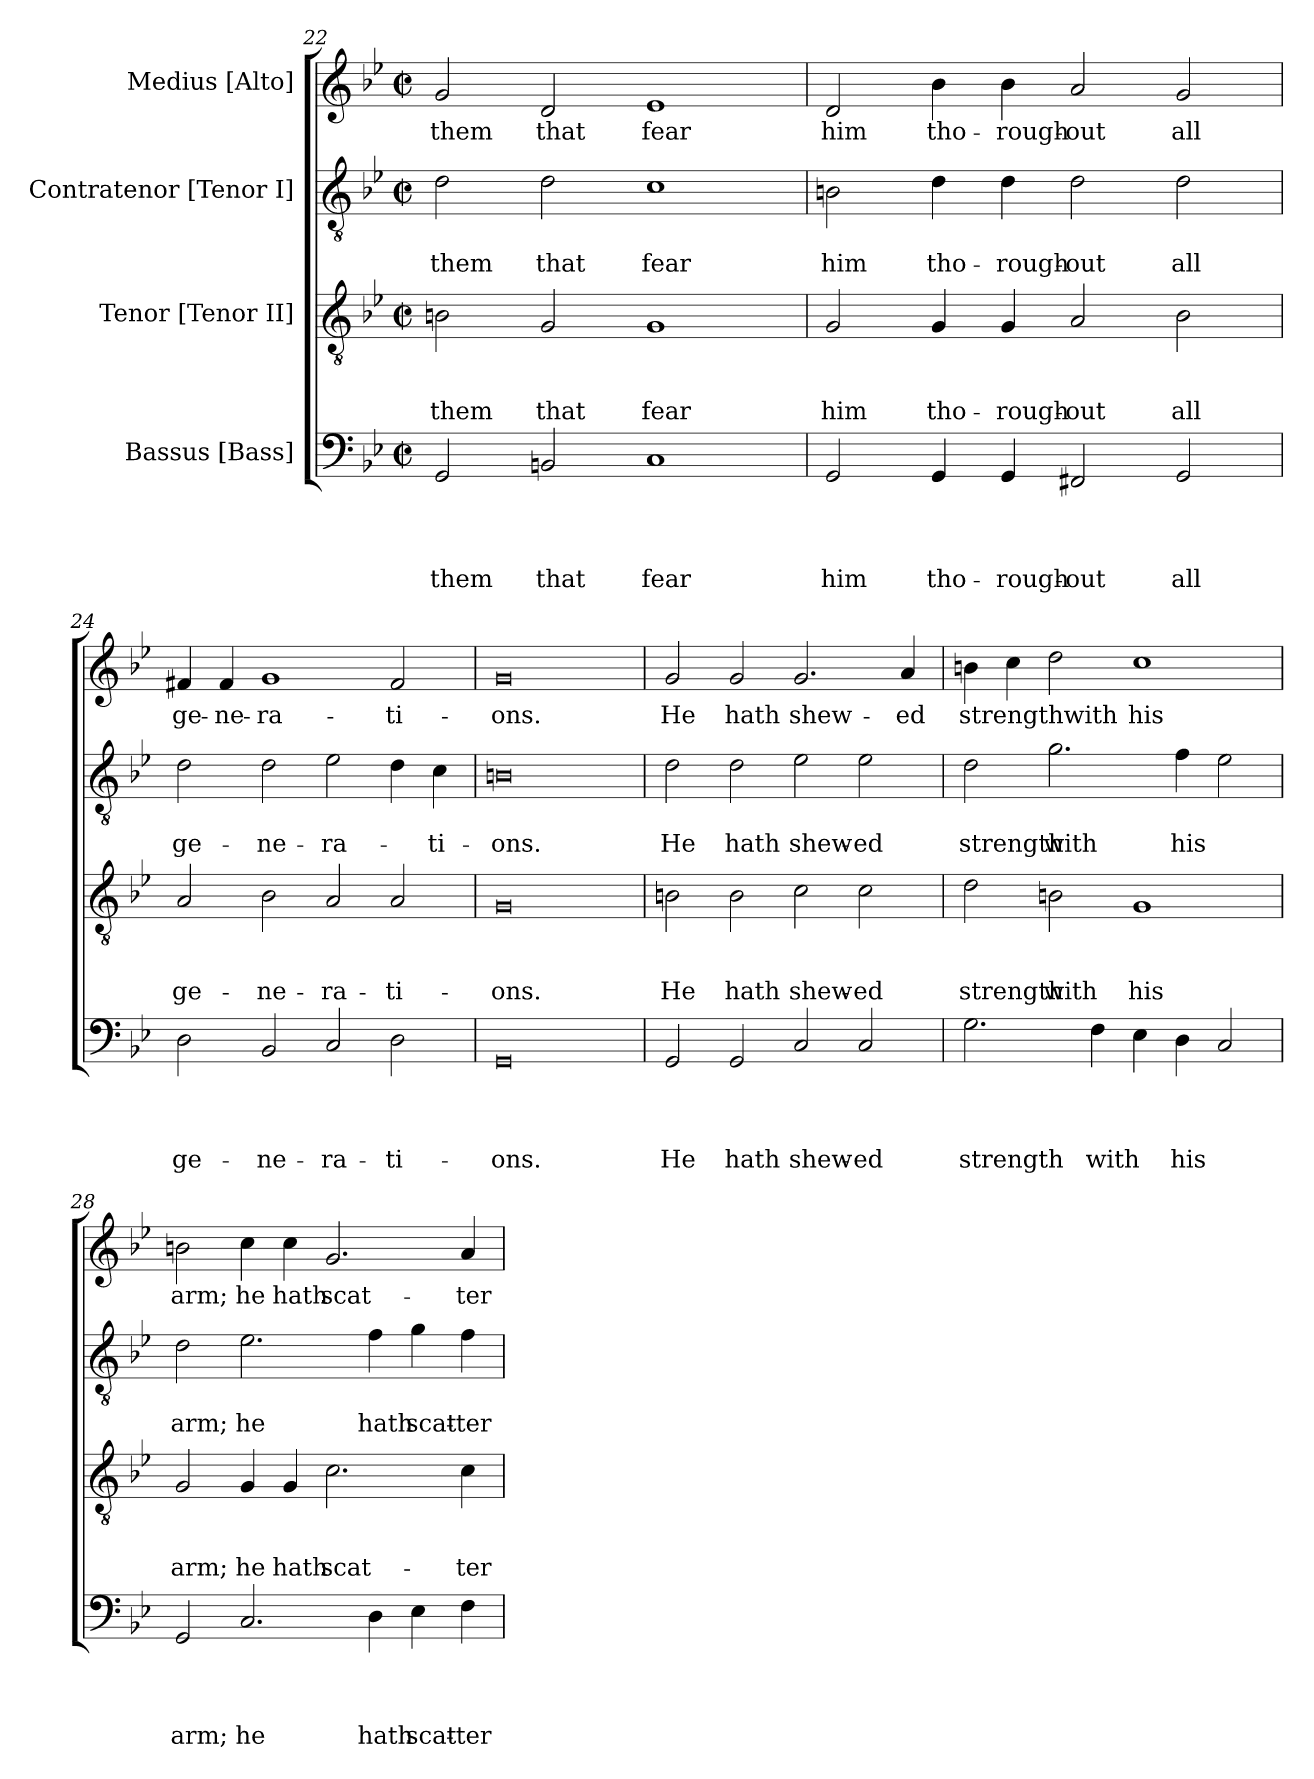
**kern	**text	**text	**text	**text	**kern	**text	**text	**text	**kern	**text	**text	**kern	**text
*part4	*part4	*part4	*part4	*part4	*part3	*part3	*part3	*part3	*part2	*part2	*part2	*part1	*part1
*staff4	*staff4	*staff4	*staff4	*staff4	*staff3	*staff3	*staff3	*staff3	*staff2	*staff2	*staff2	*staff1	*staff1
*I"Bassus [Bass]	*	*	*	*	*I"Tenor [Tenor II]	*	*	*	*I"Contratenor [Tenor I]	*	*	*I"Medius [Alto]	*
!!LO:LB:g=z
*clefF4	*	*	*	*	*clefGv2	*	*	*	*clefGv2	*	*	*clefG2	*
*k[b-e-]	*	*	*	*	*k[b-e-]	*	*	*	*k[b-e-]	*	*	*k[b-e-]	*
*B-:	*	*	*	*	*B-:	*	*	*	*B-:	*	*	*B-:	*
*M2/2	*	*	*	*	*M2/2	*	*	*	*M2/2	*	*	*M2/2	*
*met(c|)	*	*	*	*	*met(c|)	*	*	*	*met(c|)	*	*	*met(c|)	*
=22	=22	=22	=22	=22	=22	=22	=22	=22	=22	=22	=22	=22	=22
!	!	!	!	!LO:LY:b	!	!	!	!LO:LY:b	!	!	!LO:LY:b	!	!LO:LY:b
2GG/	.	.	.	them	2Bn\	.	.	them	2d\	.	them	2g/	them
!	!	!	!	!LO:LY:b	!	!	!	!LO:LY:b	!	!	!LO:LY:b	!	!LO:LY:b
2BBn/	.	.	.	that	2G/	.	.	that	2d\	.	that	2d/	that
!	!	!	!	!LO:LY:b	!	!	!	!LO:LY:b	!	!	!LO:LY:b	!	!LO:LY:b
1C	.	.	.	fear	1G	.	.	fear	1c	.	fear	1e-	fear
=23	=23	=23	=23	=23	=23	=23	=23	=23	=23	=23	=23	=23	=23
!	!	!	!	!LO:LY:b	!	!	!	!LO:LY:b	!	!	!LO:LY:b	!	!LO:LY:b
2GG/	.	.	.	him	2G/	.	.	him	2Bn\	.	him	2d/	him
!	!	!	!	!LO:LY:b	!	!	!	!LO:LY:b	!	!	!LO:LY:b	!	!LO:LY:b
4GG/	.	.	.	tho-	4G/	.	.	tho-	4d\	.	tho-	4b-\	tho-
!	!	!	!	!LO:LY:b	!	!	!	!LO:LY:b	!	!	!LO:LY:b	!	!LO:LY:b
4GG/	.	.	.	-rough-	4G/	.	.	-rough-	4d\	.	-rough-	4b-\	-rough-
!	!	!	!	!LO:LY:b	!	!	!	!LO:LY:b	!	!	!LO:LY:b	!	!LO:LY:b
2FF#X/	.	.	.	-out	2A/	.	.	-out	2d\	.	-out	2a/	-out
!	!	!	!	!LO:LY:b	!	!	!	!LO:LY:b	!	!	!LO:LY:b	!	!LO:LY:b
2GG/	.	.	.	all	2B-\	.	.	all	2d\	.	all	2g/	all
=24	=24	=24	=24	=24	=24	=24	=24	=24	=24	=24	=24	=24	=24
!	!	!	!	!LO:LY:b	!	!	!	!LO:LY:b	!	!	!LO:LY:b	!	!LO:LY:b
2D\	.	.	.	ge-	2A/	.	.	ge-	2d\	.	ge-	4f#X/	ge-
!	!	!	!	!	!	!	!	!	!	!	!	!	!LO:LY:b
.	.	.	.	.	.	.	.	.	.	.	.	4f#/	-ne-
!	!	!	!	!LO:LY:b	!	!	!	!LO:LY:b	!	!	!LO:LY:b	!	!LO:LY:b
2BB-/	.	.	.	-ne-	2B-\	.	.	-ne-	2d\	.	-ne-	1g	-ra-
!	!	!	!	!LO:LY:b	!	!	!	!LO:LY:b	!	!	!LO:LY:b	!	!
2C/	.	.	.	-ra-	2A/	.	.	-ra-	2e-\	.	-ra-	.	.
!	!	!	!	!LO:LY:b	!	!	!	!LO:LY:b	!	!	!	!	!LO:LY:b
2D\	.	.	.	-ti-	2A/	.	.	-ti-	4d\	.	.	2f#/	-ti-
!	!	!	!	!	!	!	!	!	!	!	!LO:LY:b	!	!
.	.	.	.	.	.	.	.	.	4c\	.	-ti-	.	.
=25	=25	=25	=25	=25	=25	=25	=25	=25	=25	=25	=25	=25	=25
!	!	!	!	!LO:LY:b	!	!	!	!LO:LY:b	!	!	!LO:LY:b	!	!LO:LY:b
0GG	.	.	.	-ons.	0G	.	.	-ons.	0Bn	.	-ons.	0g	-ons.
!!LO:LB:g=z
=26	=26	=26	=26	=26	=26	=26	=26	=26	=26	=26	=26	=26	=26
!	!	!	!	!LO:LY:b	!	!	!	!LO:LY:b	!	!	!LO:LY:b	!	!LO:LY:b
2GG/	.	.	.	He	2Bn\	.	.	He	2d\	.	He	2g/	He
!	!	!	!	!LO:LY:b	!	!	!	!LO:LY:b	!	!	!LO:LY:b	!	!LO:LY:b
2GG/	.	.	.	hath	2B\	.	.	hath	2d\	.	hath	2g/	hath
!	!	!	!	!LO:LY:b	!	!	!	!LO:LY:b	!	!	!LO:LY:b	!	!LO:LY:b
2C/	.	.	.	shew-	2c\	.	.	shew-	2e-\	.	shew-	2.g/	shew-
!	!	!	!	!LO:LY:b	!	!	!	!LO:LY:b	!	!	!LO:LY:b	!	!
2C/	.	.	.	-ed	2c\	.	.	-ed	2e-\	.	-ed	.	.
!	!	!	!	!	!	!	!	!	!	!	!	!	!LO:LY:b
.	.	.	.	.	.	.	.	.	.	.	.	4a/	-ed
=27	=27	=27	=27	=27	=27	=27	=27	=27	=27	=27	=27	=27	=27
!	!	!	!	!LO:LY:b	!	!	!	!LO:LY:b	!	!	!LO:LY:b	!	!LO:LY:b
2.G\	.	.	.	strength	2d\	.	.	strength	2d\	.	strength	4bn\	strengthwith
.	.	.	.	.	.	.	.	.	.	.	.	4cc\	.
!	!	!	!	!	!	!	!	!LO:LY:b	!	!	!LO:LY:b	!	!
.	.	.	.	.	2Bn\	.	.	with	2.g\	.	with	2dd\	.
!	!	!	!	!LO:LY:b	!	!	!	!	!	!	!	!	!
4F\	.	.	.	with	.	.	.	.	.	.	.	.	.
!	!	!	!	!	!	!	!	!LO:LY:b	!	!	!	!	!LO:LY:b
4E-\	.	.	.	.	1G	.	.	his	.	.	.	1cc	his
!	!	!	!	!LO:LY:b	!	!	!	!	!	!	!LO:LY:b	!	!
4D\	.	.	.	his	.	.	.	.	4f\	.	his	.	.
2C/	.	.	.	.	.	.	.	.	2e-\	.	.	.	.
=28	=28	=28	=28	=28	=28	=28	=28	=28	=28	=28	=28	=28	=28
!	!	!	!	!LO:LY:b	!	!	!	!LO:LY:b	!	!	!LO:LY:b	!	!LO:LY:b
2GG/	.	.	.	arm;	2G/	.	.	arm;	2d\	.	arm;	2bn\	arm;
!	!	!	!	!LO:LY:b	!	!	!	!LO:LY:b	!	!	!LO:LY:b	!	!LO:LY:b
2.C/	.	.	.	he	4G/	.	.	he	2.e-\	.	he	4cc\	he
!	!	!	!	!	!	!	!	!LO:LY:b	!	!	!	!	!LO:LY:b
.	.	.	.	.	4G/	.	.	hath	.	.	.	4cc\	hath
!	!	!	!	!	!	!	!	!LO:LY:b	!	!	!	!	!LO:LY:b
.	.	.	.	.	2.c\	.	.	scat-	.	.	.	2.g/	scat-
!	!	!	!	!LO:LY:b	!	!	!	!	!	!	!LO:LY:b	!	!
4D\	.	.	.	hath	.	.	.	.	4f\	.	hath	.	.
!	!	!	!	!LO:LY:b	!	!	!	!	!	!	!LO:LY:b	!	!
4E-\	.	.	.	scat-	.	.	.	.	4g\	.	scat-	.	.
!	!	!	!	!LO:LY:b	!	!	!	!LO:LY:b	!	!	!LO:LY:b	!	!LO:LY:b
4F\	.	.	.	-ter-	4c\	.	.	-ter-	4f\	.	-ter-	4a/	-ter-
=	=	=	=	=	=	=	=	=	=	=	=	=	=
*-	*-	*-	*-	*-	*-	*-	*-	*-	*-	*-	*-	*-	*-
